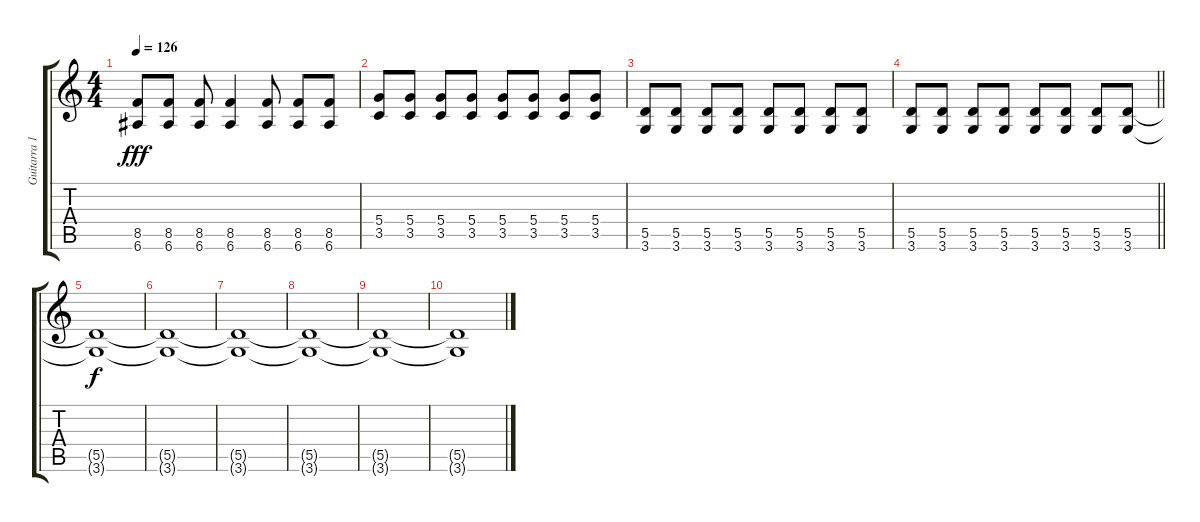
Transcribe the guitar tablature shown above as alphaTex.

\track ("Guitarra 1" "Guitarra 1") {instrument acousticguitarsteel}
\staff {score tabs}
\tuning (E4 B3 G3 D3 A2 E2) {hide}
\ts (4 4)
\tempo 126
\clef g2
\ks c
(8.5 6.6).8{dy fff} (8.5 6.6).8 (8.5 6.6).8 (8.5 6.6).4 (8.5 6.6).8 (8.5 6.6).8 (8.5 6.6).8 |
(5.4 3.5).8 (5.4 3.5).8 (5.4 3.5).8 (5.4 3.5).8 (5.4 3.5).8 (5.4 3.5).8 (5.4 3.5).8 (5.4 3.5).8 |
(5.5 3.6).8 (5.5 3.6).8 (5.5 3.6).8 (5.5 3.6).8 (5.5 3.6).8 (5.5 3.6).8 (5.5 3.6).8 (5.5 3.6).8 |
\barLineRight lightlight
(5.5 3.6).8 (5.5 3.6).8 (5.5 3.6).8 (5.5 3.6).8 (5.5 3.6).8 (5.5 3.6).8 (5.5 3.6).8 (5.5 3.6).8 |
(5.5{t} 3.6{t}).1{dy f} |
(5.5{t} 3.6{t}).1 |
(5.5{t} 3.6{t}).1 |
(5.5{t} 3.6{t}).1 |
(5.5{t} 3.6{t}).1 |
(5.5{t} 3.6{t}).1
